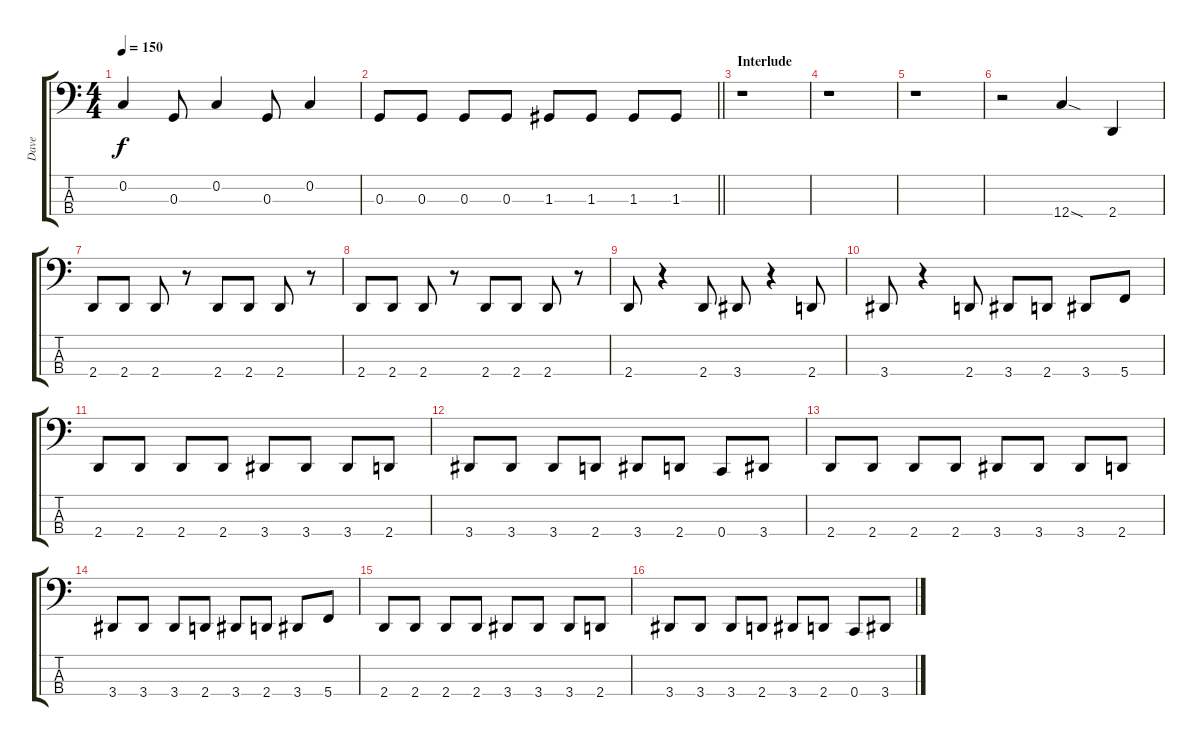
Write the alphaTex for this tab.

\track ("Dave" "Dave") {instrument electricbasspick}
\staff {score tabs}
\tuning (F2 C2 G1 C1) {hide}
\ts (4 4)
\tempo 150
\clef f4
\ks c
0.2.4{dy f} 0.3.8 0.2.4 0.3.8 0.2.4 |
\barLineRight lightlight
0.3.8 0.3.8 0.3.8 0.3.8 1.3.8 1.3.8 1.3.8 1.3.8 |
\section ("" "Interlude")
r.1 |
r.1 |
r.1 |
r.2 12.4{sod}.4 2.4.4 |
2.4.8 2.4.8 2.4.8 r.8 2.4.8 2.4.8 2.4.8 r.8 |
2.4.8 2.4.8 2.4.8 r.8 2.4.8 2.4.8 2.4.8 r.8 |
2.4.8 r.4 2.4.8 3.4.8 r.4 2.4.8 |
3.4.8 r.4 2.4.8 3.4.8 2.4.8 3.4.8 5.4.8 |
2.4.8 2.4.8 2.4.8 2.4.8 3.4.8 3.4.8 3.4.8 2.4.8 |
3.4.8 3.4.8 3.4.8 2.4.8 3.4.8 2.4.8 0.4.8 3.4.8 |
2.4.8 2.4.8 2.4.8 2.4.8 3.4.8 3.4.8 3.4.8 2.4.8 |
3.4.8 3.4.8 3.4.8 2.4.8 3.4.8 2.4.8 3.4.8 5.4.8 |
2.4.8 2.4.8 2.4.8 2.4.8 3.4.8 3.4.8 3.4.8 2.4.8 |
3.4.8 3.4.8 3.4.8 2.4.8 3.4.8 2.4.8 0.4.8 3.4.8
